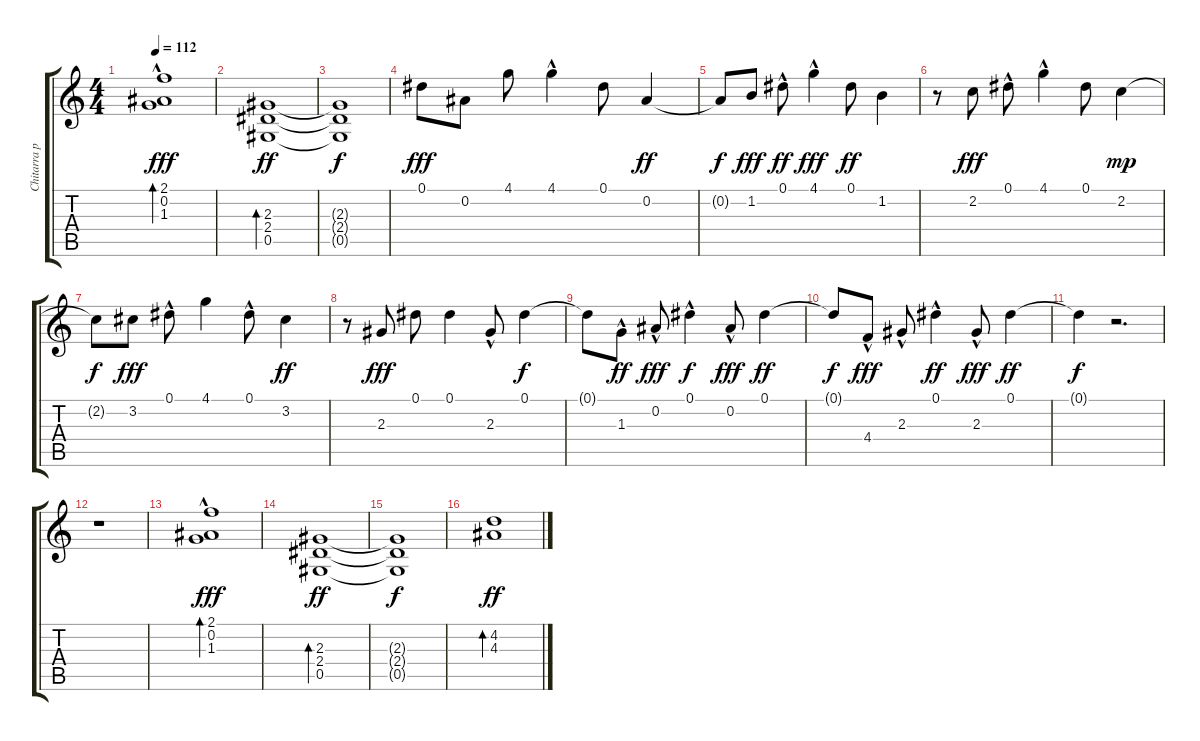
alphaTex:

\track ("Chitarra pulita" "Chitarra p") {instrument electricguitarclean}
\staff {score tabs}
\tuning (Eb4 Bb3 Gb3 Db3 Ab2 Eb2) {hide}
\ts (4 4)
\tempo 112
\clef g2
\ks c
(2.1 0.2{hac} 1.3).1{bd 240 dy fff} |
(2.3 2.4 0.5).1{bd 240 dy ff} |
(2.3{t} 2.4{t} 0.5{t}).1{dy f} |
0.1.8{dy fff} 0.2.8 4.1.8 4.1{hac}.4 0.1.8 0.2.4{dy ff} |
0.2{t}.8{dy f} 1.2.8{dy fff} 0.1{hac}.8{dy ff} 4.1{hac}.4{dy fff} 0.1.8{dy ff} 1.2.4 |
r.8 2.2.8{dy fff} 0.1{hac}.8 4.1{hac}.4 0.1.8 2.2.4{dy mp} |
2.2{t}.8{dy f} 3.2.8{dy fff} 0.1{hac}.8 4.1.4 0.1{hac}.8 3.2.4{dy ff} |
r.8 2.3.8{dy fff} 0.1.8 0.1.4 2.3{hac}.8 0.1.4{dy f} |
0.1{t}.8 1.3{hac}.8{dy ff} 0.2{hac}.8{dy fff} 0.1{hac}.4{dy f} 0.2{hac}.8{dy fff} 0.1.4{dy ff} |
0.1{t}.8{dy f} 4.4{hac}.8{dy fff} 2.3{hac}.8 0.1{hac}.4{dy ff} 2.3{hac}.8{dy fff} 0.1.4{dy ff} |
0.1{t}.4{dy f} r.2{d} |
r.1 |
(2.1 0.2{hac} 1.3).1{bd 240 dy fff} |
(2.3 2.4 0.5).1{bd 240 dy ff} |
(2.3{t} 2.4{t} 0.5{t}).1{dy f} |
(4.2 4.3).1{bd 240 dy ff}
